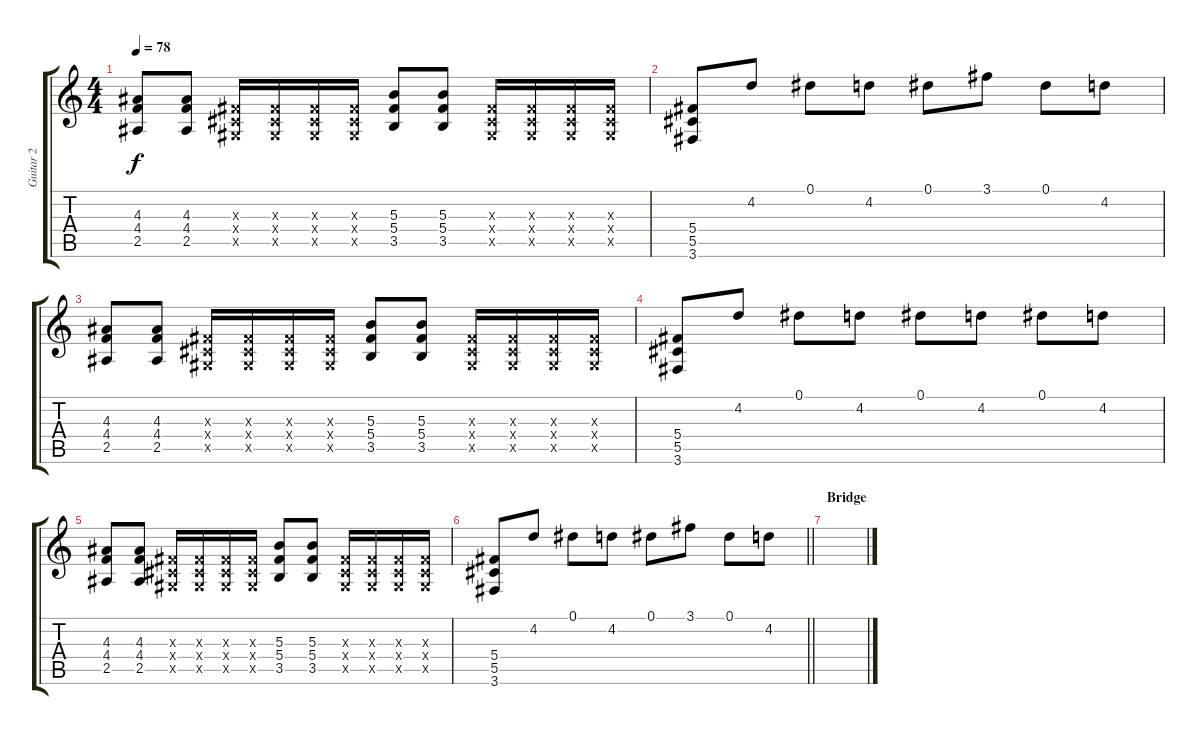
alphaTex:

\track ("Guitar 2" "Guitar 2") {instrument distortionguitar}
\staff {score tabs}
\tuning (Eb4 Bb3 Gb3 Db3 Ab2 Eb2) {hide}
\ts (4 4)
\tempo 78
\clef g2
\ks c
(4.3 4.4 2.5).8{dy f} (4.3 4.4 2.5).8 (0.3{x} 0.4{x} 0.5{x}).16 (0.3{x} 0.4{x} 0.5{x}).16 (0.3{x} 0.4{x} 0.5{x}).16 (0.3{x} 0.4{x} 0.5{x}).16 (5.3 5.4 3.5).8 (5.3 5.4 3.5).8 (0.3{x} 0.4{x} 0.5{x}).16 (0.3{x} 0.4{x} 0.5{x}).16 (0.3{x} 0.4{x} 0.5{x}).16 (0.3{x} 0.4{x} 0.5{x}).16 |
(5.4 5.5 3.6).8 4.2.8 0.1.8 4.2.8 0.1.8 3.1.8 0.1.8 4.2.8 |
(4.3 4.4 2.5).8 (4.3 4.4 2.5).8 (0.3{x} 0.4{x} 0.5{x}).16 (0.3{x} 0.4{x} 0.5{x}).16 (0.3{x} 0.4{x} 0.5{x}).16 (0.3{x} 0.4{x} 0.5{x}).16 (5.3 5.4 3.5).8 (5.3 5.4 3.5).8 (0.3{x} 0.4{x} 0.5{x}).16 (0.3{x} 0.4{x} 0.5{x}).16 (0.3{x} 0.4{x} 0.5{x}).16 (0.3{x} 0.4{x} 0.5{x}).16 |
(5.4 5.5 3.6).8 4.2.8 0.1.8 4.2.8 0.1.8 4.2.8 0.1.8 4.2.8 |
(4.3 4.4 2.5).8 (4.3 4.4 2.5).8 (0.3{x} 0.4{x} 0.5{x}).16 (0.3{x} 0.4{x} 0.5{x}).16 (0.3{x} 0.4{x} 0.5{x}).16 (0.3{x} 0.4{x} 0.5{x}).16 (5.3 5.4 3.5).8 (5.3 5.4 3.5).8 (0.3{x} 0.4{x} 0.5{x}).16 (0.3{x} 0.4{x} 0.5{x}).16 (0.3{x} 0.4{x} 0.5{x}).16 (0.3{x} 0.4{x} 0.5{x}).16 |
\barLineRight lightlight
(5.4 5.5 3.6).8 4.2.8 0.1.8 4.2.8 0.1.8 3.1.8 0.1.8 4.2.8 |
\section ("" "Bridge")
